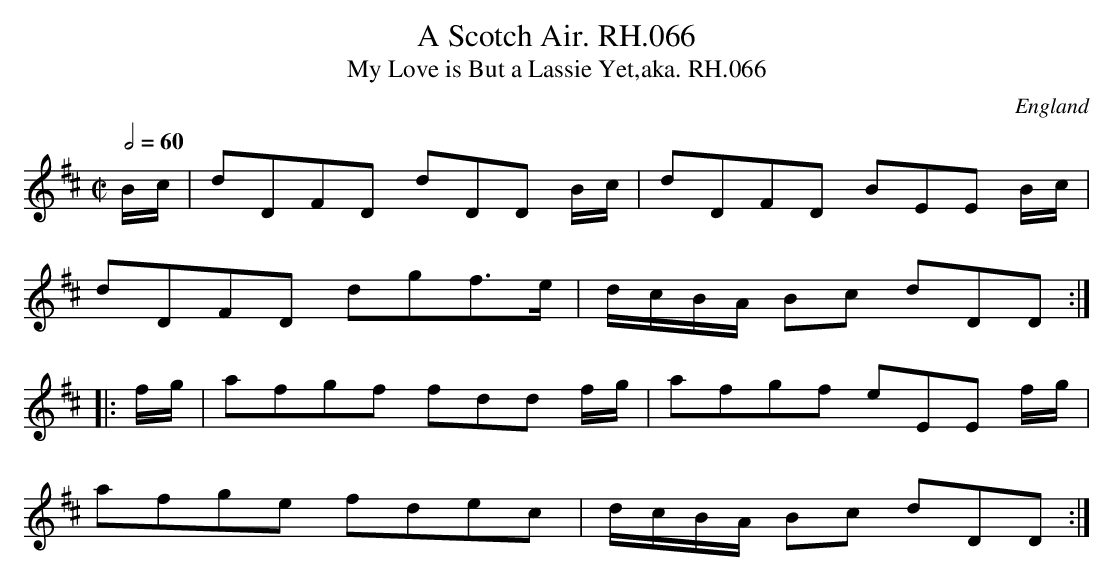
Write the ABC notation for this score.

X:1
T:Scotch Air. RH.066, A
T:My Love is But a Lassie Yet,aka. RH.066
O:England
M:C|
L:1/8
Q:1/2=60
K:D
B/c/|dDFD dDD B/c/|dDFD BEE B/c/|
dDFD dgf>e|d/c/B/A/ Bc dDD:|
|:f/g/|afgf fdd f/g/|afgf eEE f/g/|
afge fdec|d/c/B/A/ Bc dDD:|
